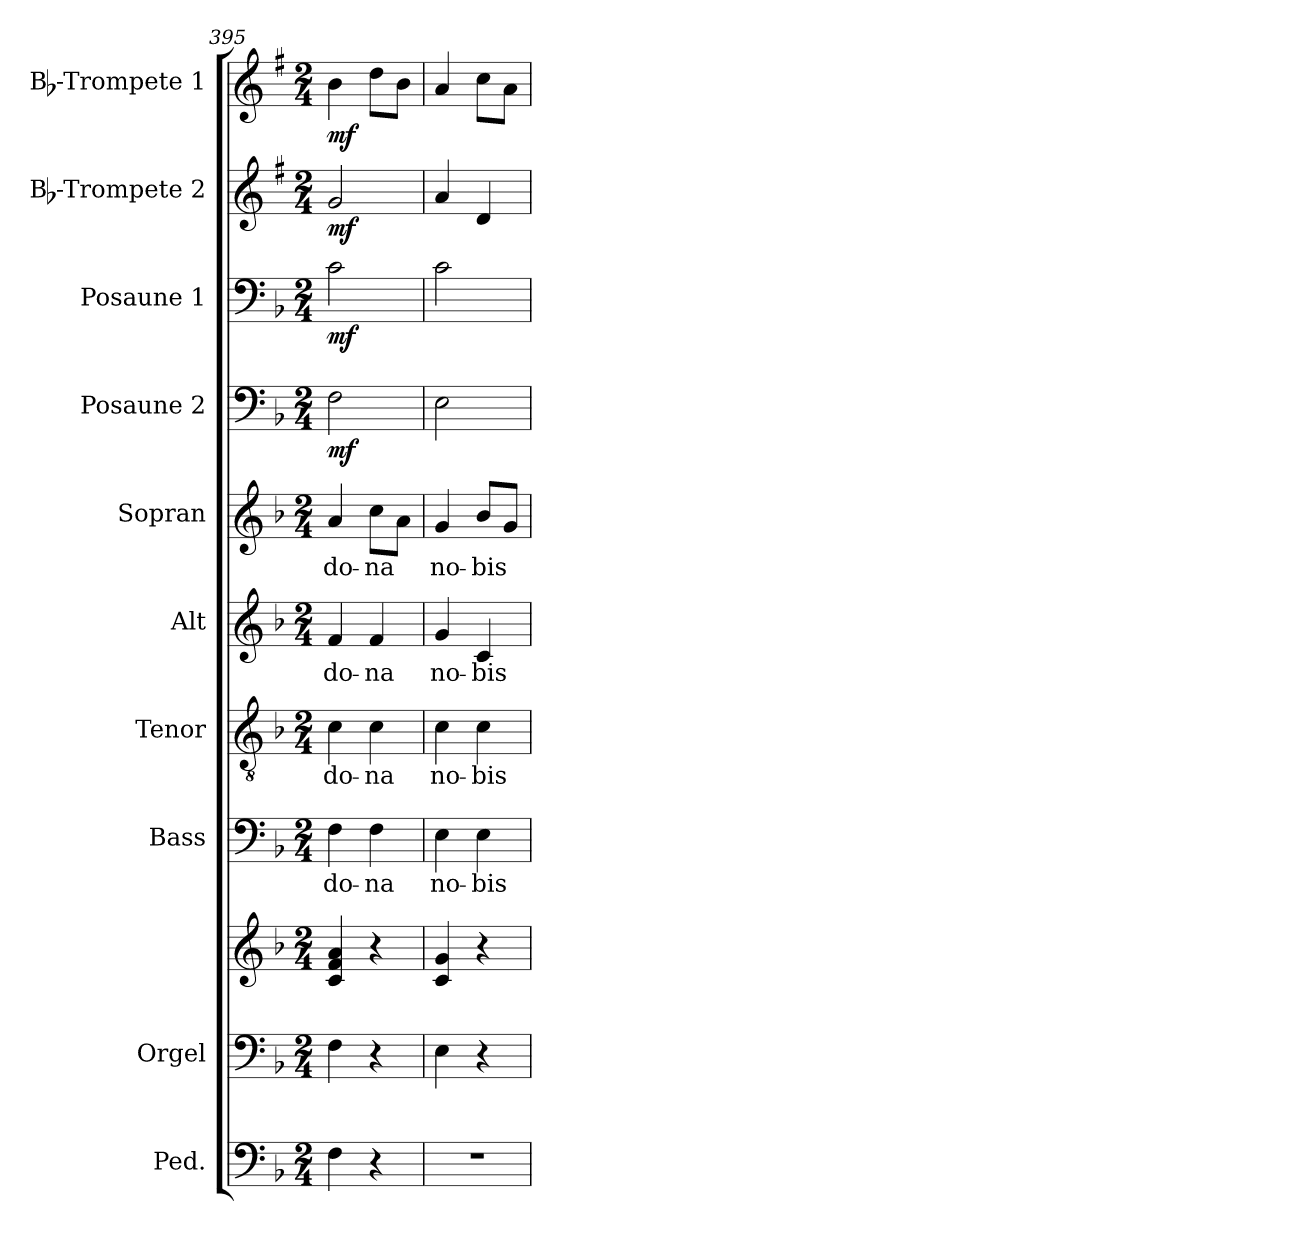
**kern	**kern	**kern	**kern	**text	**kern	**text	**kern	**text	**kern	**text	**kern	**dynam	**kern	**dynam	**kern	**dynam	**kern	**dynam
*part10	*part9	*part9	*part8	*part8	*part7	*part7	*part6	*part6	*part5	*part5	*part4	*part4	*part3	*part3	*part2	*part2	*part1	*part1
*staff11	*staff10	*staff9	*staff8	*staff8	*staff7	*staff7	*staff6	*staff6	*staff5	*staff5	*staff4	*staff4	*staff3	*staff3	*staff2	*staff2	*staff1	*staff1
*I"Ped.	*I"Orgel	*	*I"Bass	*	*I"Tenor	*	*I"Alt	*	*I"Sopran	*	*I"Posaune 2	*	*I"Posaune 1	*	*I"Bb-Trompete 2	*	*I"Bb-Trompete 1	*
*	*I'Org.	*	*I'B.	*	*I'T.	*	*I'A.	*	*I'S.	*	*I'Pos. 2	*	*I'Pos. 1	*	*I'Bb Trp. 2	*	*I'Bb Trp. 1	*
*clefF4	*clefF4	*clefG2	*clefF4	*	*clefGv2	*	*clefG2	*	*clefG2	*	*clefF4	*	*clefF4	*	*clefG2	*	*clefG2	*
*ITrd7c12	*	*	*	*	*	*	*	*	*	*	*	*	*	*	*ITrd1c2	*	*ITrd1c2	*
*k[b-]	*k[b-]	*k[b-]	*k[b-]	*	*k[b-]	*	*k[b-]	*	*k[b-]	*	*k[b-]	*	*k[b-]	*	*k[b-]	*	*k[b-]	*
*F:	*F:	*F:	*F:	*	*F:	*	*F:	*	*F:	*	*F:	*	*F:	*	*F:	*	*F:	*
*M2/4	*M2/4	*M2/4	*M2/4	*	*M2/4	*	*M2/4	*	*M2/4	*	*M2/4	*	*M2/4	*	*M2/4	*	*M2/4	*
=395	=395	=395	=395	=395	=395	=395	=395	=395	=395	=395	=395	=395	=395	=395	=395	=395	=395	=395
!	!	!	!	!LO:LY:b	!	!LO:LY:b	!	!LO:LY:b	!	!LO:LY:b	!	!LO:DY:b	!	!LO:DY:b	!	!LO:DY:b	!	!LO:DY:b
4FF\	4F\	4c/ 4f/ 4a/	4F\	do-	4c\	do-	4f/	do-	4a/	do-	2F\	mf	2c\	mf	2f/	mf	4a\	mf
!	!	!	!	!LO:LY:b	!	!LO:LY:b	!	!LO:LY:b	!	!LO:LY:b	!	!	!	!	!	!	!	!
4r	4r	4r	4F\	-na	4c\	-na	4f/	-na	8cc\L	-na	.	.	.	.	.	.	8cc\L	.
.	.	.	.	.	.	.	.	.	8a\J	.	.	.	.	.	.	.	8a\J	.
=396	=396	=396	=396	=396	=396	=396	=396	=396	=396	=396	=396	=396	=396	=396	=396	=396	=396	=396
!	!	!	!	!LO:LY:b	!	!LO:LY:b	!	!LO:LY:b	!	!LO:LY:b	!	!	!	!	!	!	!	!
2r	4E\	4c/ 4g/	4E\	no-	4c\	no-	4g/	no-	4g/	no-	2E\	.	2c\	.	4g/	.	4g/	.
!	!	!	!	!LO:LY:b	!	!LO:LY:b	!	!LO:LY:b	!	!LO:LY:b	!	!	!	!	!	!	!	!
.	4r	4r	4E\	-bis	4c\	-bis	4c/	-bis	8b-/L	-bis	.	.	.	.	4c/	.	8b-\L	.
.	.	.	.	.	.	.	.	.	8g/J	.	.	.	.	.	.	.	8g\J	.
=	=	=	=	=	=	=	=	=	=	=	=	=	=	=	=	=	=	=
*-	*-	*-	*-	*-	*-	*-	*-	*-	*-	*-	*-	*-	*-	*-	*-	*-	*-	*-
